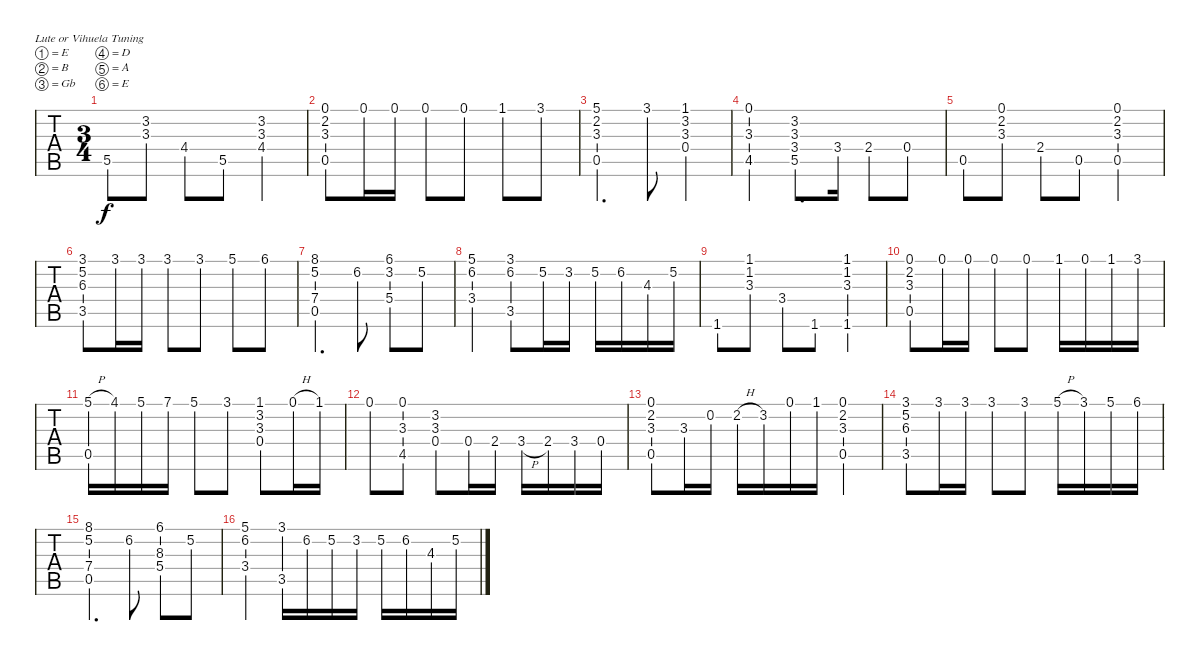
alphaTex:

\bracketExtendMode groupsimilarinstruments
\singleTrackTrackNamePolicy hidden
\multiTrackTrackNamePolicy hidden
\firstSystemTrackNameOrientation horizontal
\otherSystemsTrackNameOrientation horizontal
\track ("guitare" "N-Gt") {instrument acousticguitarnylon}
\staff {tabs}
\tuning (E4 B3 Gb3 D3 A2 E2)
\ts (3 4)
\tempo (76 hide)
\clef g2
\ks c
5.5.8{dy f} (3.2 3.3).8 4.4.8 5.5.8 (3.2 3.3 4.4).4 |
(0.1 2.2 3.3 0.5).8 0.1.16 0.1.16 0.1.8 0.1.8 1.1.8 3.1.8 |
(5.1 3.3 0.5 2.2).4{d} 3.1.8 (1.1 3.2 3.3 0.4).4 |
(0.1 3.3 4.5).4 (3.2 3.3 3.4 5.5).8{d} 3.4.16 2.4.8 0.4.8 |
0.5.8 (0.1 2.2 3.3).8 2.4.8 0.5.8 (0.1 2.2 3.3 0.5).4 |
(3.1 5.2 6.3 3.5).8 3.1.16 3.1.16 3.1.8 3.1.8 5.1.8 6.1.8 |
(8.1 5.2 7.4 0.5).4{d} 6.2.8 (6.1 5.4 3.2).8 5.2.8 |
(5.1 6.2 3.4).4 (3.1 6.2 3.5).8 5.2.16 3.2.16 5.2.16 6.2.16 4.3.16 5.2.16 |
1.6.8 (1.1 1.2 3.3).8 3.4.8 1.6.8 (1.6 1.1 1.2 3.3).4 |
(2.2 3.3 0.5 0.1).8 0.1.16 0.1.16 0.1.8 0.1.8 1.1.16 0.1.16 1.1.16 3.1.16 |
(5.1{h} 0.5).16 4.1.16 5.1.16 7.1.16 5.1.8 3.1.8 (1.1 3.3 0.4 3.2).8 0.1{h}.16 1.1.16 |
0.1.8 (0.1 3.3 4.5).8 (3.2 3.3 0.4).8 0.4.16 2.4.16 3.4{h}.16 2.4.16 3.4.16 0.4.16 |
(0.1 2.2 3.3 0.5).8 3.3.16 0.2.16 2.2{h}.16 3.2.16 0.1.16 1.1.16 (0.1 2.2 3.3 0.5).4 |
(3.1 5.2 6.3 3.5).8 3.1.16 3.1.16 3.1.8 3.1.8 5.1{h}.16 3.1.16 5.1.16 6.1.16 |
(8.1 5.2 7.4 0.5).4{d} 6.2.8 (6.1 8.3 5.4).8 5.2.8 |
(5.1 6.2 3.4).4 (3.1 3.5).16 6.2.16 5.2.16 3.2.16 5.2.16 6.2.16 4.3.16 5.2.16
